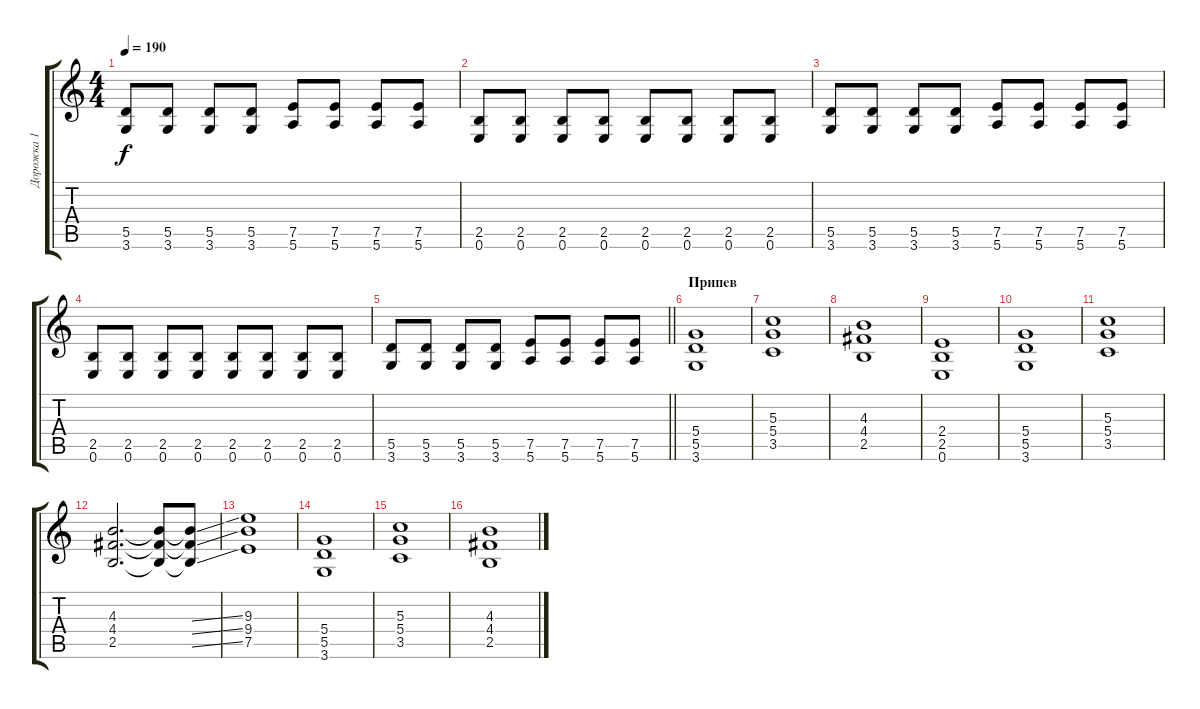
\track ("Дорожка 1" "Дорожка 1") {instrument distortionguitar}
\staff {score tabs}
\tuning (E4 B3 G3 D3 A2 E2) {hide}
\ts (4 4)
\tempo 190
\clef g2
\ks c
(5.5 3.6).8{dy f} (5.5 3.6).8 (5.5 3.6).8 (5.5 3.6).8 (7.5 5.6).8 (7.5 5.6).8 (7.5 5.6).8 (7.5 5.6).8 |
(2.5 0.6).8 (2.5 0.6).8 (2.5 0.6).8 (2.5 0.6).8 (2.5 0.6).8 (2.5 0.6).8 (2.5 0.6).8 (2.5 0.6).8 |
(5.5 3.6).8 (5.5 3.6).8 (5.5 3.6).8 (5.5 3.6).8 (7.5 5.6).8 (7.5 5.6).8 (7.5 5.6).8 (7.5 5.6).8 |
(2.5 0.6).8 (2.5 0.6).8 (2.5 0.6).8 (2.5 0.6).8 (2.5 0.6).8 (2.5 0.6).8 (2.5 0.6).8 (2.5 0.6).8 |
\barLineRight lightlight
(5.5 3.6).8 (5.5 3.6).8 (5.5 3.6).8 (5.5 3.6).8 (7.5 5.6).8 (7.5 5.6).8 (7.5 5.6).8 (7.5 5.6).8 |
\section ("" "Припев")
(5.4 5.5 3.6).1 |
(5.3 5.4 3.5).1 |
(4.3 4.4 2.5).1 |
(2.4 2.5 0.6).1 |
(5.4 5.5 3.6).1 |
(5.3 5.4 3.5).1 |
(4.3 4.4 2.5).2{d} (4.3{t} 4.4{t} 2.5{t}).8 (4.3{ss t} 4.4{ss t} 2.5{ss t}).8 |
(9.3 9.4 7.5).1 |
(5.4 5.5 3.6).1 |
(5.3 5.4 3.5).1 |
(4.3 4.4 2.5).1
